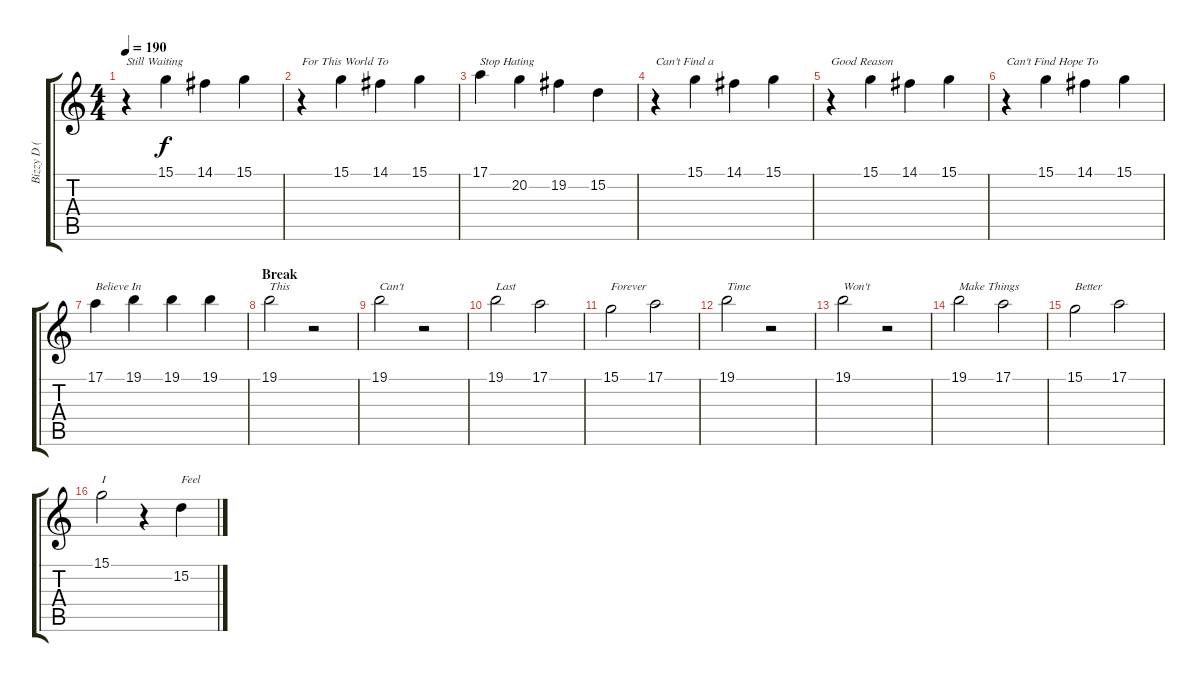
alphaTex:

\track ("Bizzy D ( Lead Vocals )" "Bizzy D ( ") {instrument lead6voice}
\staff {score tabs}
\tuning (E4 B3 G3 D3 A2 E2) {hide}
\ts (4 4)
\tempo 190
\clef g2
\ks c
r.4{txt "Still Waiting" dy f} 15.1.4 14.1.4 15.1.4 |
r.4{txt "For This World To"} 15.1.4 14.1.4 15.1.4 |
17.1.4{txt "Stop Hating"} 20.2.4 19.2.4 15.2.4 |
r.4{txt "Can't Find a"} 15.1.4 14.1.4 15.1.4 |
r.4{txt "Good Reason"} 15.1.4 14.1.4 15.1.4 |
r.4{txt "Can't Find Hope To"} 15.1.4 14.1.4 15.1.4 |
17.1.4{txt "Believe In"} 19.1.4 19.1.4 19.1.4 |
\section ("" "Break")
19.1.2{txt "This"} r.2 |
19.1.2{txt "Can't"} r.2 |
19.1.2{txt "Last"} 17.1.2 |
15.1.2{txt "Forever"} 17.1.2 |
19.1.2{txt "Time"} r.2 |
19.1.2{txt "Won't"} r.2 |
19.1.2{txt "Make Things"} 17.1.2 |
15.1.2{txt "Better"} 17.1.2 |
15.1.2{txt "I"} r.4 15.2.4{txt "Feel"}
